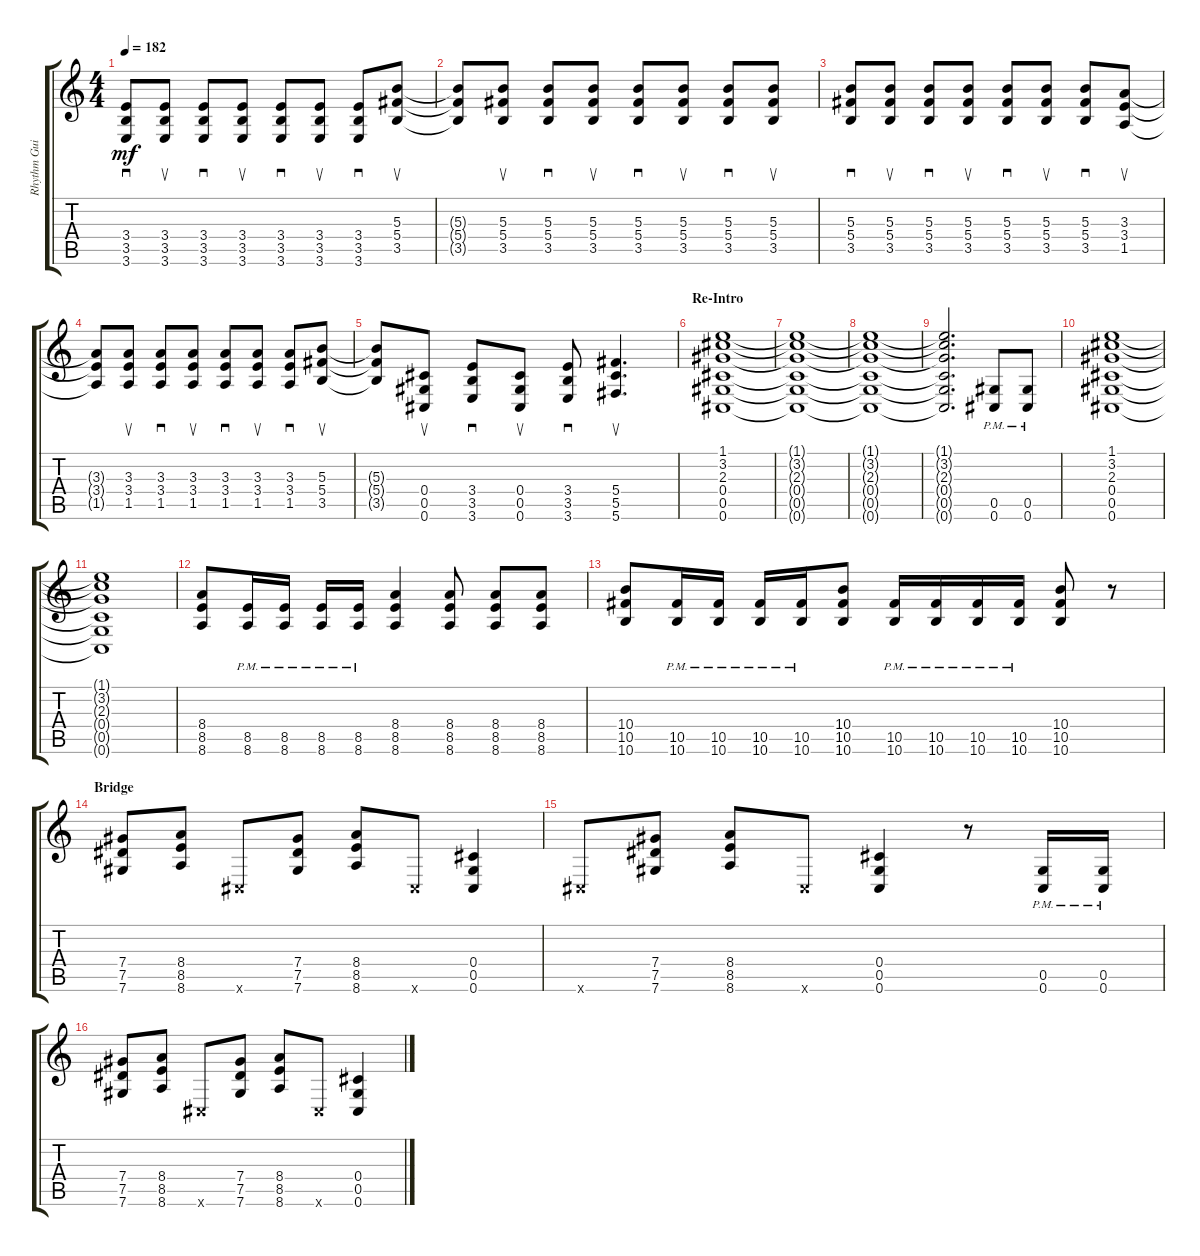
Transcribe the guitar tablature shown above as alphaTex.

\track ("Rhythm Guitar" "Rhythm Gui") {instrument distortionguitar}
\staff {score tabs}
\tuning (Eb4 Bb3 Gb3 Db3 Ab2 Db2) {hide}
\ts (4 4)
\tempo 182
\clef g2
\ks c
(3.4 3.5 3.6).8{sd dy mf} (3.4 3.5 3.6).8{su} (3.4 3.5 3.6).8{sd} (3.4 3.5 3.6).8{su} (3.4 3.5 3.6).8{sd} (3.4 3.5 3.6).8{su} (3.4 3.5 3.6).8{sd} (5.3 5.4 3.5).8{su} |
(5.3{t} 5.4{t} 3.5{t}).8 (5.3 5.4 3.5).8{su} (5.3 5.4 3.5).8{sd} (5.3 5.4 3.5).8{su} (5.3 5.4 3.5).8{sd} (5.3 5.4 3.5).8{su} (5.3 5.4 3.5).8{sd} (5.3 5.4 3.5).8{su} |
(5.3 5.4 3.5).8{sd} (5.3 5.4 3.5).8{su} (5.3 5.4 3.5).8{sd} (5.3 5.4 3.5).8{su} (5.3 5.4 3.5).8{sd} (5.3 5.4 3.5).8{su} (5.3 5.4 3.5).8{sd} (3.3 3.4 1.5).8{su} |
(3.3{t} 3.4{t} 1.5{t}).8 (3.3 3.4 1.5).8{su} (3.3 3.4 1.5).8{sd} (3.3 3.4 1.5).8{su} (3.3 3.4 1.5).8{sd} (3.3 3.4 1.5).8{su} (3.3 3.4 1.5).8{sd} (5.3 5.4 3.5).8{su} |
(5.3{t} 5.4{t} 3.5{t}).8 (0.4 0.5 0.6).8{su} (3.4 3.5 3.6).8{sd} (0.4 0.5 0.6).8{su} (3.4 3.5 3.6).8{sd} (5.4 5.5 5.6).4{d su} |
\section ("" "Re-Intro")
(1.1 3.2 2.3 0.4 0.5 0.6).1 |
(1.1{t} 3.2{t} 2.3{t} 0.4{t} 0.5{t} 0.6{t}).1 |
(1.1{t} 3.2{t} 2.3{t} 0.4{t} 0.5{t} 0.6{t}).1 |
(1.1{t} 3.2{t} 2.3{t} 0.4{t} 0.5{t} 0.6{t}).2{d} (0.5{pm} 0.6{pm}).8 (0.5{pm} 0.6{pm}).8 |
(1.1 3.2 2.3 0.4 0.5 0.6).1 |
(1.1{t} 3.2{t} 2.3{t} 0.4{t} 0.5{t} 0.6{t}).1 |
(8.4 8.5 8.6).8 (8.5{pm} 8.6{pm}).16 (8.5{pm} 8.6{pm}).16 (8.5{pm} 8.6{pm}).16 (8.5{pm} 8.6{pm}).16 (8.4 8.5 8.6).4 (8.4 8.5 8.6).8 (8.4 8.5 8.6).8 (8.4 8.5 8.6).8 |
(10.4 10.5 10.6).8 (10.5{pm} 10.6{pm}).16 (10.5{pm} 10.6{pm}).16 (10.5{pm} 10.6{pm}).16 (10.5{pm} 10.6{pm}).16 (10.4 10.5 10.6).8 (10.5{pm} 10.6{pm}).16 (10.5{pm} 10.6{pm}).16 (10.5{pm} 10.6{pm}).16 (10.5{pm} 10.6{pm}).16 (10.4 10.5 10.6).8 r.8 |
\section ("" "Bridge")
(7.4 7.5 7.6).8 (8.4 8.5 8.6).8 0.6{x}.8 (7.4 7.5 7.6).8 (8.4 8.5 8.6).8 0.6{x}.8 (0.4 0.5 0.6).4 |
0.6{x}.8 (7.4 7.5 7.6).8 (8.4 8.5 8.6).8 0.6{x}.8 (0.4 0.5 0.6).4 r.8 (0.5{pm} 0.6{pm}).16 (0.5{pm} 0.6{pm}).16 |
(7.4 7.5 7.6).8 (8.4 8.5 8.6).8 0.6{x}.8 (7.4 7.5 7.6).8 (8.4 8.5 8.6).8 0.6{x}.8 (0.4 0.5 0.6).4
